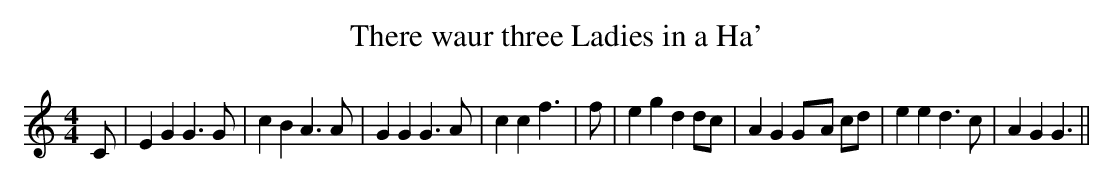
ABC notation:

X:1
T:There waur three Ladies in a Ha'
M:4/4
L:1/4
K:C
 C/2| E G G3/2 G/2| c B A3/2 A/2-| G G G3/2 A/2| c c f3/2| f/2| e g d d/2c/2|\
 A GG/2-A/2 c/2d/2| e e d3/2 c/2| A G G3/2||
